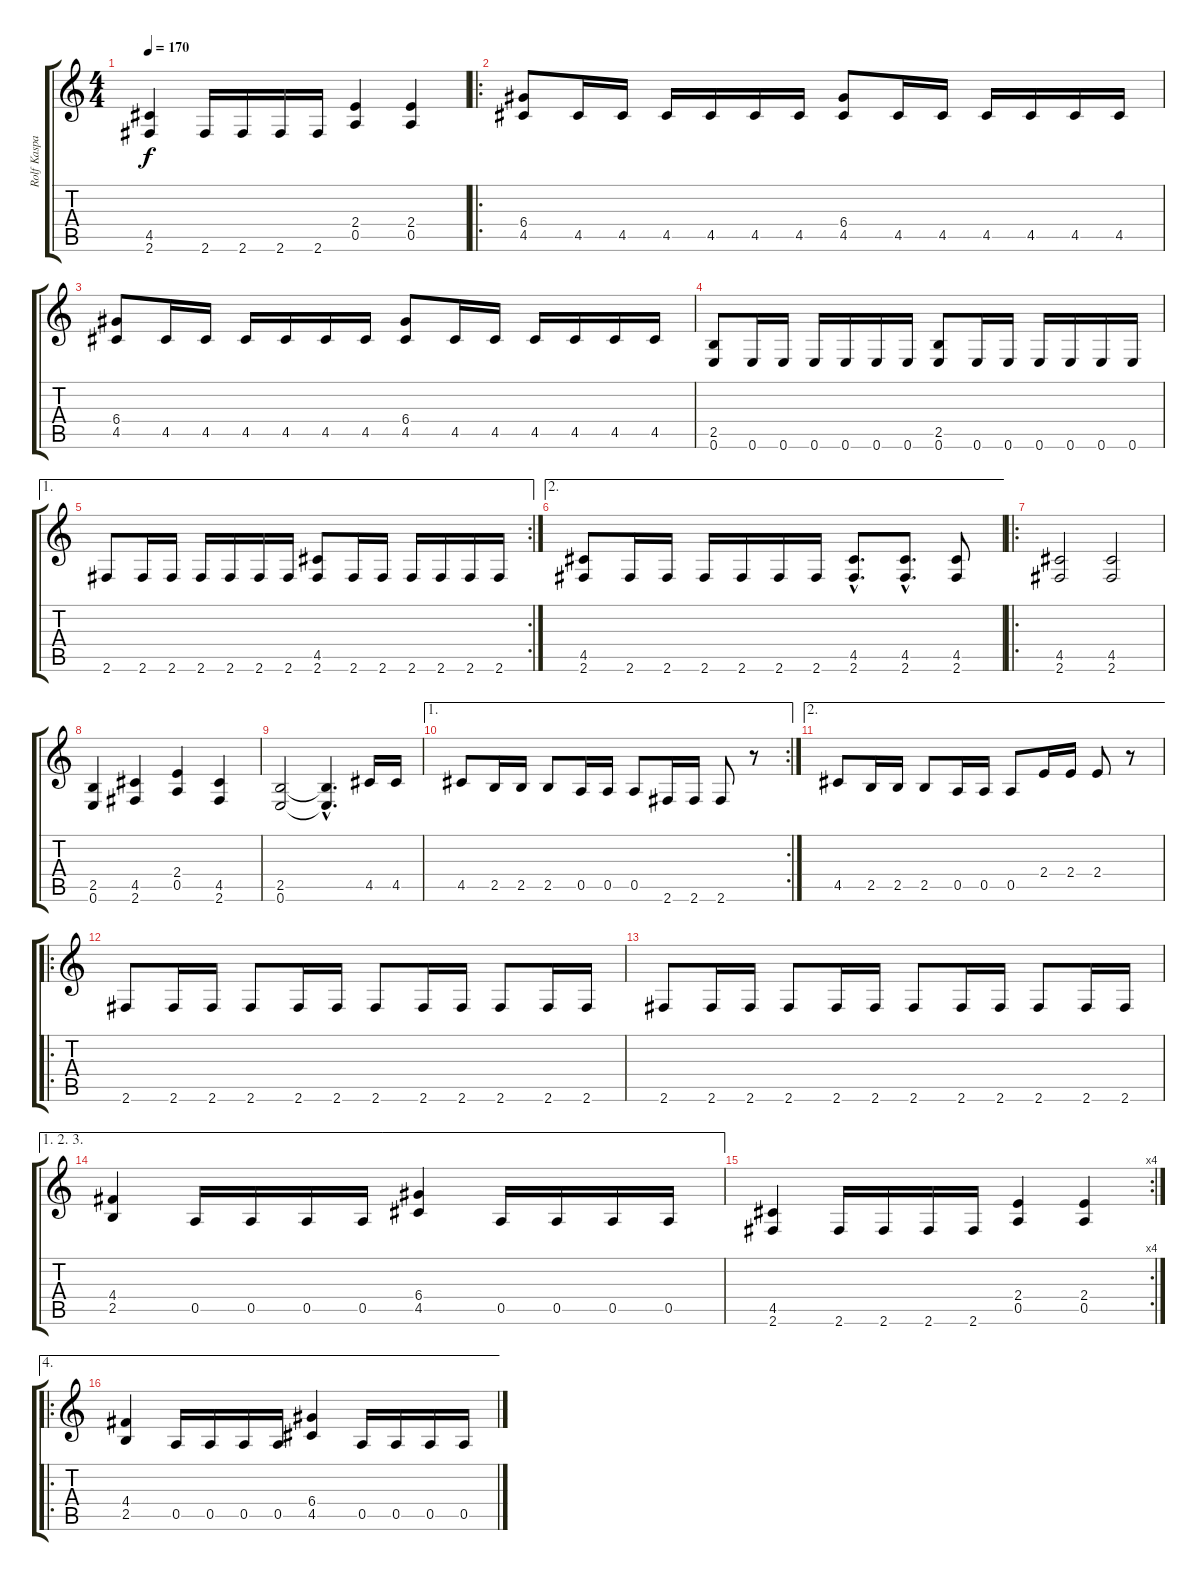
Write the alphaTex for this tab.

\track ("Rolf Kasparek (guitar)" "Rolf Kaspa") {instrument distortionguitar}
\staff {score tabs}
\tuning (E4 B3 G3 D3 A2 E2) {hide}
\ts (4 4)
\tempo 170
\clef g2
\ks c
(4.5 2.6).4{dy f} 2.6.16 2.6.16 2.6.16 2.6.16 (2.4 0.5).4 (2.4 0.5).4 |
\ro
(6.4 4.5).8 4.5.16 4.5.16 4.5.16 4.5.16 4.5.16 4.5.16 (6.4 4.5).8 4.5.16 4.5.16 4.5.16 4.5.16 4.5.16 4.5.16 |
(6.4 4.5).8 4.5.16 4.5.16 4.5.16 4.5.16 4.5.16 4.5.16 (6.4 4.5).8 4.5.16 4.5.16 4.5.16 4.5.16 4.5.16 4.5.16 |
(2.5 0.6).8 0.6.16 0.6.16 0.6.16 0.6.16 0.6.16 0.6.16 (2.5 0.6).8 0.6.16 0.6.16 0.6.16 0.6.16 0.6.16 0.6.16 |
\ae 1
\rc 2
2.6.8 2.6.16 2.6.16 2.6.16 2.6.16 2.6.16 2.6.16 (4.5 2.6).8 2.6.16 2.6.16 2.6.16 2.6.16 2.6.16 2.6.16 |
\ae 2
(4.5 2.6).8 2.6.16 2.6.16 2.6.16 2.6.16 2.6.16 2.6.16 (4.5{hac} 2.6{hac}).8{d} (4.5{hac} 2.6{hac}).8{d} (4.5 2.6).8 |
\ro
(4.5 2.6).2 (4.5 2.6).2 |
(2.5 0.6).4 (4.5 2.6).4 (2.4 0.5).4 (4.5 2.6).4 |
(2.5 0.6).2 (2.5{hac t} 0.6{hac t}).4{d} 4.5.16 4.5.16 |
\ae 1
\rc 2
4.5.8 2.5.16 2.5.16 2.5.8 0.5.16 0.5.16 0.5.8 2.6.16 2.6.16 2.6.8 r.8 |
\ae 2
4.5.8 2.5.16 2.5.16 2.5.8 0.5.16 0.5.16 0.5.8 2.4.16 2.4.16 2.4.8 r.8 |
\ro
2.6.8 2.6.16 2.6.16 2.6.8 2.6.16 2.6.16 2.6.8 2.6.16 2.6.16 2.6.8 2.6.16 2.6.16 |
2.6.8 2.6.16 2.6.16 2.6.8 2.6.16 2.6.16 2.6.8 2.6.16 2.6.16 2.6.8 2.6.16 2.6.16 |
\ae (1 2 3)
(4.4 2.5).4 0.5.16 0.5.16 0.5.16 0.5.16 (6.4 4.5).4 0.5.16 0.5.16 0.5.16 0.5.16 |
\rc 4
(4.5 2.6).4 2.6.16 2.6.16 2.6.16 2.6.16 (2.4 0.5).4 (2.4 0.5).4 |
\ae 4
\ro
(4.4 2.5).4 0.5.16 0.5.16 0.5.16 0.5.16 (6.4 4.5).4 0.5.16 0.5.16 0.5.16 0.5.16
